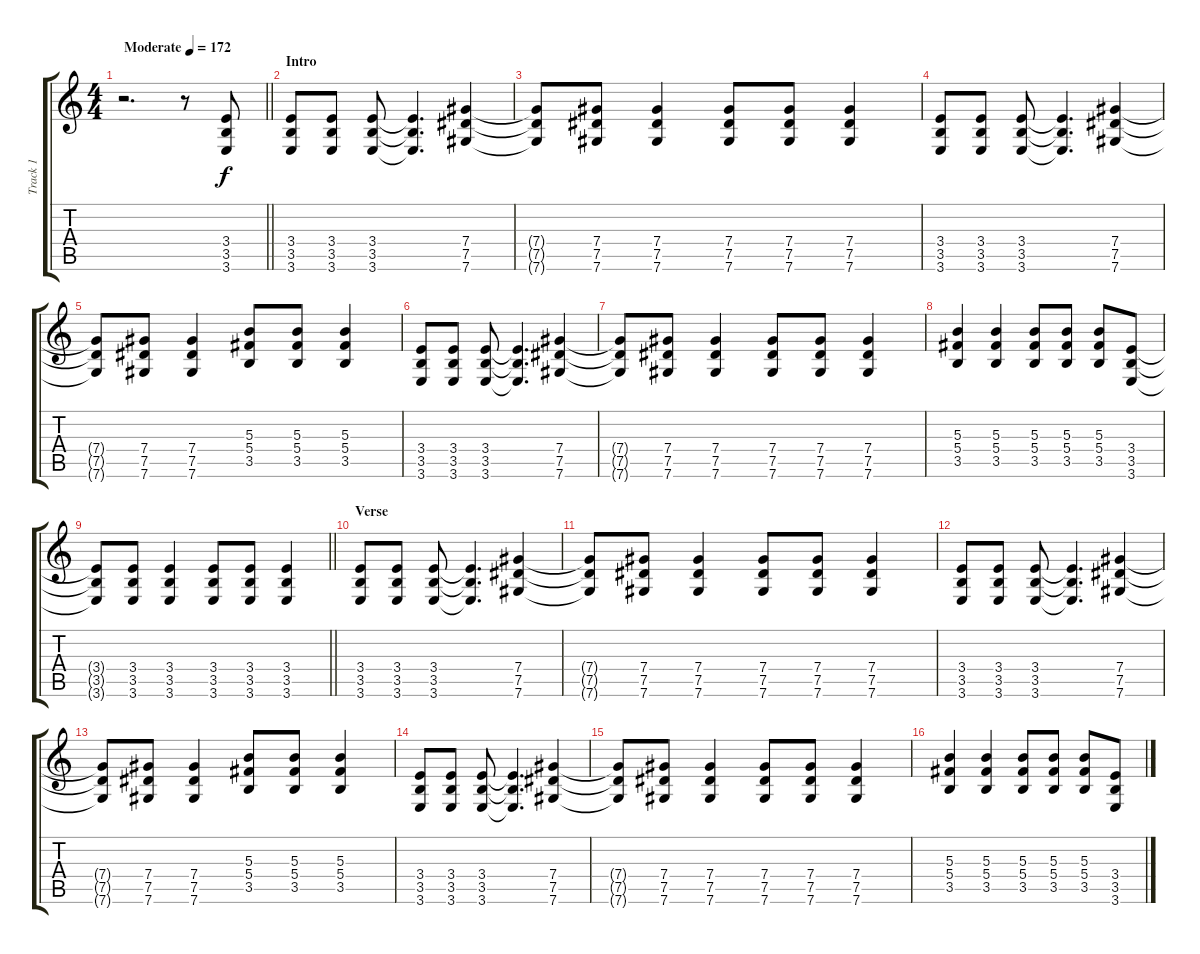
\track ("Track 1" "Track 1") {instrument overdrivenguitar}
\staff {score tabs}
\tuning (Eb4 Bb3 Gb3 Db3 Ab2 Db2) {hide}
\ts (4 4)
\tempo (172 "Moderate")
\clef g2
\barLineRight lightlight
\ks c
r.2{d dy f instrument overdrivenguitar} r.8 (3.4 3.5 3.6).8 |
\section ("" "Intro")
(3.4 3.5 3.6).8 (3.4 3.5 3.6).8 (3.4 3.5 3.6).8 (3.4{t} 3.5{t} 3.6{t}).4{d} (7.4 7.5 7.6).4 |
(7.4{t} 7.5{t} 7.6{t}).8 (7.4 7.5 7.6).8 (7.4 7.5 7.6).4 (7.4 7.5 7.6).8 (7.4 7.5 7.6).8 (7.4 7.5 7.6).4 |
(3.4 3.5 3.6).8 (3.4 3.5 3.6).8 (3.4 3.5 3.6).8 (3.4{t} 3.5{t} 3.6{t}).4{d} (7.4 7.5 7.6).4 |
(7.4{t} 7.5{t} 7.6{t}).8 (7.4 7.5 7.6).8 (7.4 7.5 7.6).4 (5.3 5.4 3.5).8 (5.3 5.4 3.5).8 (5.3 5.4 3.5).4 |
(3.4 3.5 3.6).8 (3.4 3.5 3.6).8 (3.4 3.5 3.6).8 (3.4{t} 3.5{t} 3.6{t}).4{d} (7.4 7.5 7.6).4 |
(7.4{t} 7.5{t} 7.6{t}).8 (7.4 7.5 7.6).8 (7.4 7.5 7.6).4 (7.4 7.5 7.6).8 (7.4 7.5 7.6).8 (7.4 7.5 7.6).4 |
(5.3 5.4 3.5).4 (5.3 5.4 3.5).4 (5.3 5.4 3.5).8 (5.3 5.4 3.5).8 (5.3 5.4 3.5).8 (3.4 3.5 3.6).8 |
\barLineRight lightlight
(3.4{t} 3.5{t} 3.6{t}).8 (3.4 3.5 3.6).8 (3.4 3.5 3.6).4 (3.4 3.5 3.6).8 (3.4 3.5 3.6).8 (3.4 3.5 3.6).4 |
\section ("" "Verse")
(3.4 3.5 3.6).8 (3.4 3.5 3.6).8 (3.4 3.5 3.6).8 (3.4{t} 3.5{t} 3.6{t}).4{d} (7.4 7.5 7.6).4 |
(7.4{t} 7.5{t} 7.6{t}).8 (7.4 7.5 7.6).8 (7.4 7.5 7.6).4 (7.4 7.5 7.6).8 (7.4 7.5 7.6).8 (7.4 7.5 7.6).4 |
(3.4 3.5 3.6).8 (3.4 3.5 3.6).8 (3.4 3.5 3.6).8 (3.4{t} 3.5{t} 3.6{t}).4{d} (7.4 7.5 7.6).4 |
(7.4{t} 7.5{t} 7.6{t}).8 (7.4 7.5 7.6).8 (7.4 7.5 7.6).4 (5.3 5.4 3.5).8 (5.3 5.4 3.5).8 (5.3 5.4 3.5).4 |
(3.4 3.5 3.6).8 (3.4 3.5 3.6).8 (3.4 3.5 3.6).8 (3.4{t} 3.5{t} 3.6{t}).4{d} (7.4 7.5 7.6).4 |
(7.4{t} 7.5{t} 7.6{t}).8 (7.4 7.5 7.6).8 (7.4 7.5 7.6).4 (7.4 7.5 7.6).8 (7.4 7.5 7.6).8 (7.4 7.5 7.6).4 |
(5.3 5.4 3.5).4 (5.3 5.4 3.5).4 (5.3 5.4 3.5).8 (5.3 5.4 3.5).8 (5.3 5.4 3.5).8 (3.4 3.5 3.6).8
